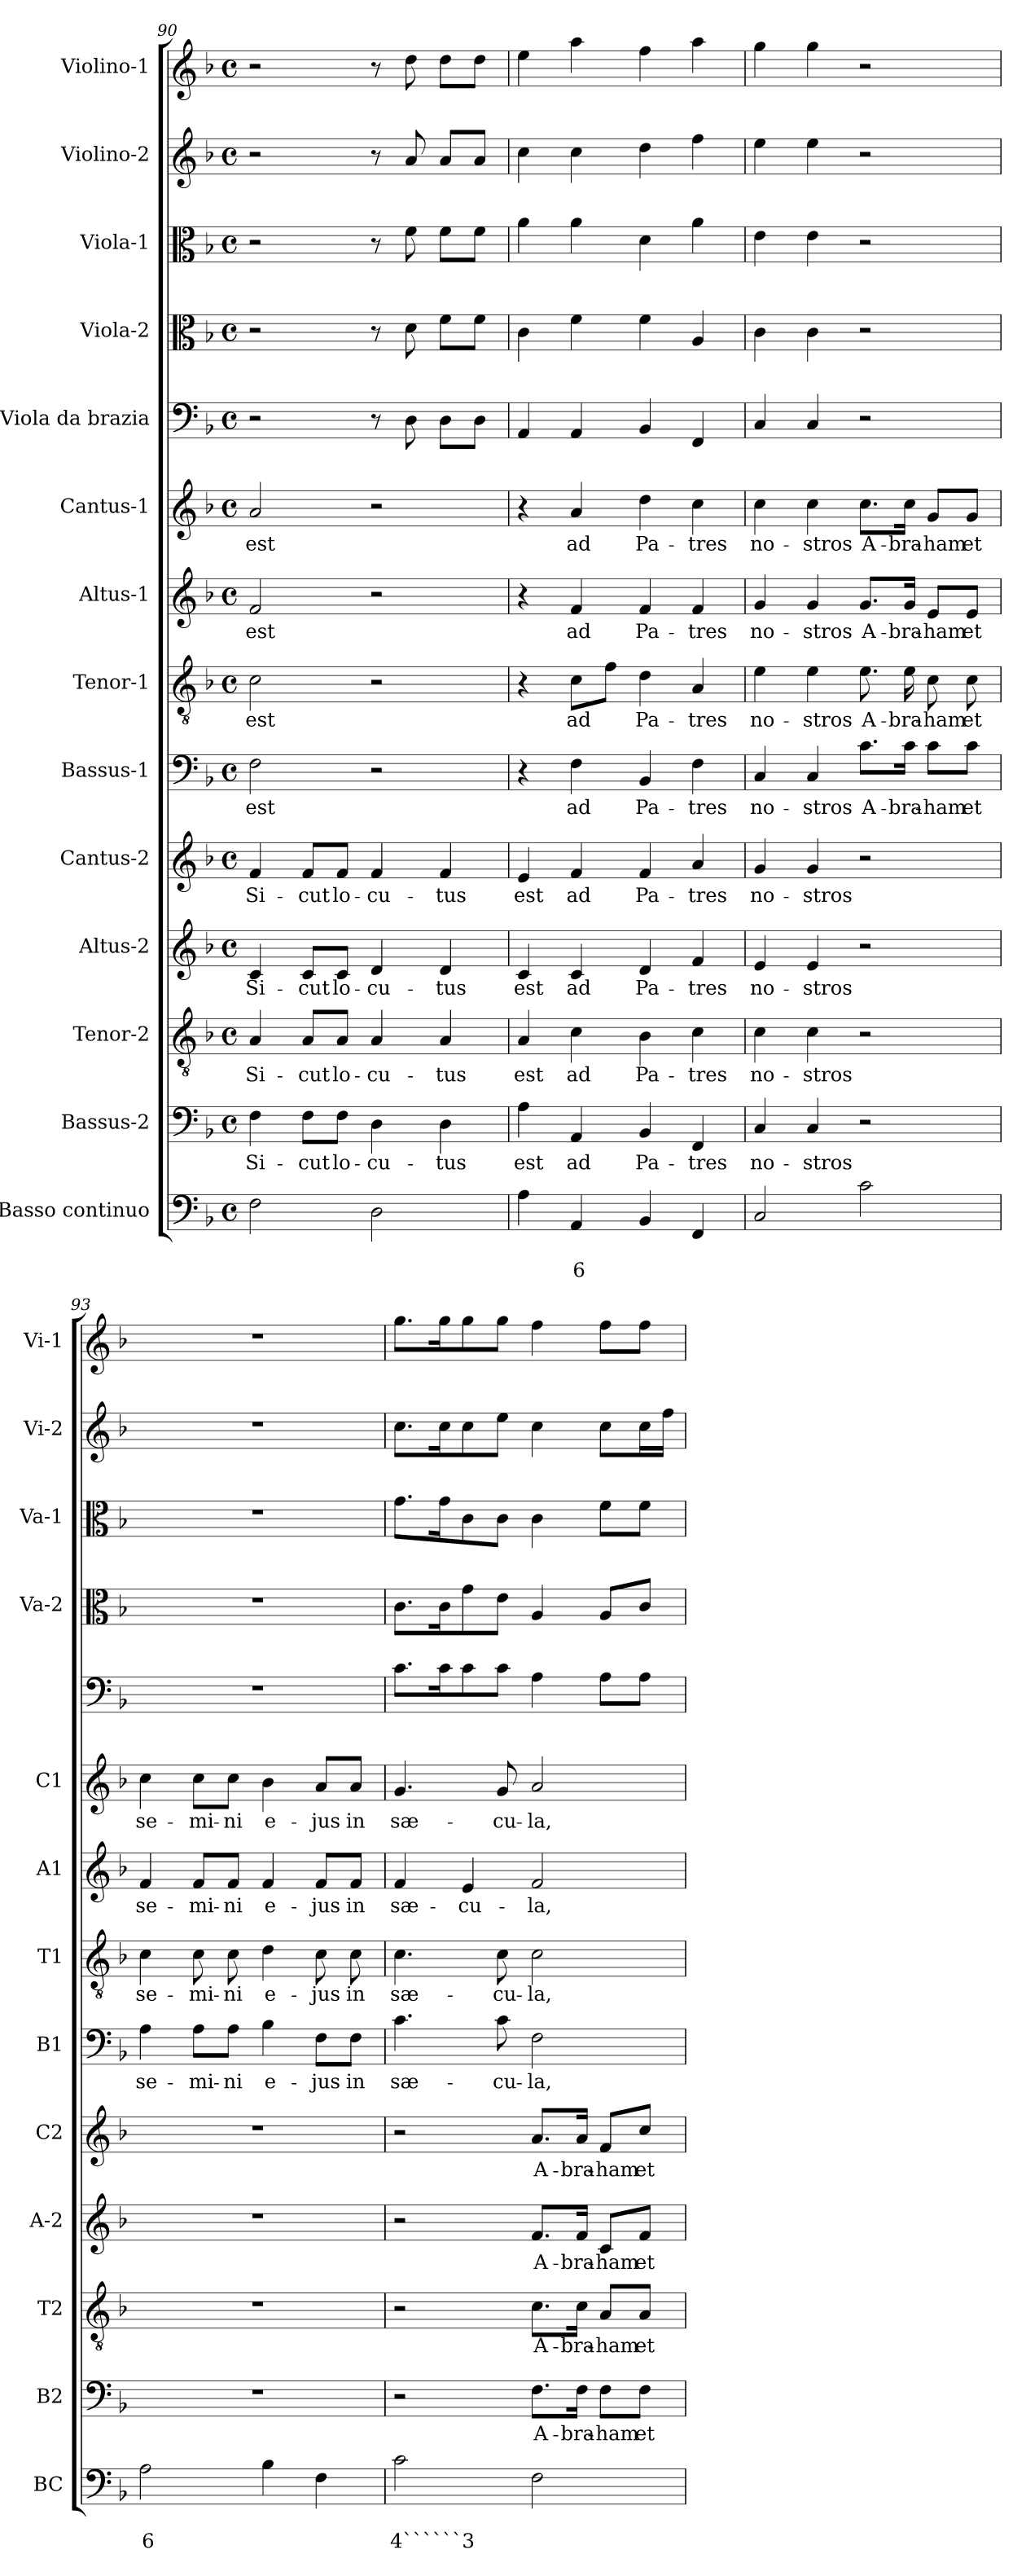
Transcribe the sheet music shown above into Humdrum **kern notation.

**kern	**text	**text	**kern	**text	**kern	**text	**kern	**text	**kern	**text	**kern	**text	**kern	**text	**kern	**text	**kern	**text	**kern	**kern	**kern	**kern	**kern
*part14	*part14	*part14	*part13	*part13	*part12	*part12	*part11	*part11	*part10	*part10	*part9	*part9	*part8	*part8	*part7	*part7	*part6	*part6	*part5	*part4	*part3	*part2	*part1
*staff14	*staff14	*staff14	*staff13	*staff13	*staff12	*staff12	*staff11	*staff11	*staff10	*staff10	*staff9	*staff9	*staff8	*staff8	*staff7	*staff7	*staff6	*staff6	*staff5	*staff4	*staff3	*staff2	*staff1
*I"Basso continuo	*	*	*I"Bassus-2	*	*I"Tenor-2	*	*I"Altus-2	*	*I"Cantus-2	*	*I"Bassus-1	*	*I"Tenor-1	*	*I"Altus-1	*	*I"Cantus-1	*	*I"Viola  da brazia	*I"Viola-2	*I"Viola-1	*I"Violino-2	*I"Violino-1
*I'BC	*	*	*I'B2	*	*I'T2	*	*I'A-2	*	*I'C2	*	*I'B1	*	*I'T1	*	*I'A1	*	*I'C1	*	*	*I'Va-2	*I'Va-1	*I'Vi-2	*I'Vi-1
!!LO:PB:g=z
*clefF4	*	*	*clefF4	*	*clefGv2	*	*clefG2	*	*clefG2	*	*clefF4	*	*clefGv2	*	*clefG2	*	*clefG2	*	*clefF4	*clefC3	*clefC3	*clefG2	*clefG2
*k[b-]	*	*	*k[b-]	*	*k[b-]	*	*k[b-]	*	*k[b-]	*	*k[b-]	*	*k[b-]	*	*k[b-]	*	*k[b-]	*	*k[b-]	*k[b-]	*k[b-]	*k[b-]	*k[b-]
*F:	*	*	*F:	*	*F:	*	*F:	*	*F:	*	*F:	*	*F:	*	*F:	*	*F:	*	*F:	*F:	*F:	*F:	*F:
*M4/4	*	*	*M4/4	*	*M4/4	*	*M4/4	*	*M4/4	*	*M4/4	*	*M4/4	*	*M4/4	*	*M4/4	*	*M4/4	*M4/4	*M4/4	*M4/4	*M4/4
*met(c)	*	*	*met(c)	*	*met(c)	*	*met(c)	*	*met(c)	*	*met(c)	*	*met(c)	*	*met(c)	*	*met(c)	*	*met(c)	*met(c)	*met(c)	*met(c)	*met(c)
=90	=90	=90	=90	=90	=90	=90	=90	=90	=90	=90	=90	=90	=90	=90	=90	=90	=90	=90	=90	=90	=90	=90	=90
!	!	!	!	!LO:LY:b	!	!LO:LY:b	!	!LO:LY:b	!	!LO:LY:b	!	!LO:LY:b	!	!LO:LY:b	!	!LO:LY:b	!	!LO:LY:b	!	!	!	!	!
2F\	.	.	4F\	Si-	4A/	Si-	4c/	Si-	4f/	Si-	2F\	est	2c\	est	2f/	est	2a/	est	2r	2r	2r	2r	2r
!	!	!	!	!LO:LY:b	!	!LO:LY:b	!	!LO:LY:b	!	!LO:LY:b	!	!	!	!	!	!	!	!	!	!	!	!	!
.	.	.	8F\L	-cut	8A/L	-cut	8c/L	-cut	8f/L	-cut	.	.	.	.	.	.	.	.	.	.	.	.	.
!	!	!	!	!LO:LY:b	!	!LO:LY:b	!	!LO:LY:b	!	!LO:LY:b	!	!	!	!	!	!	!	!	!	!	!	!	!
.	.	.	8F\J	lo-	8A/J	lo-	8c/J	lo-	8f/J	lo-	.	.	.	.	.	.	.	.	.	.	.	.	.
!	!	!	!	!LO:LY:b	!	!LO:LY:b	!	!LO:LY:b	!	!LO:LY:b	!	!	!	!	!	!	!	!	!	!	!	!	!
2D\	.	.	4D\	-cu-	4A/	-cu-	4d/	-cu-	4f/	-cu-	2r	.	2r	.	2r	.	2r	.	8r	8r	8r	8r	8r
.	.	.	.	.	.	.	.	.	.	.	.	.	.	.	.	.	.	.	8D\	8d\	8f\	8a/	8dd\
!	!	!	!	!LO:LY:b	!	!LO:LY:b	!	!LO:LY:b	!	!LO:LY:b	!	!	!	!	!	!	!	!	!	!	!	!	!
.	.	.	4D\	-tus	4A/	-tus	4d/	-tus	4f/	-tus	.	.	.	.	.	.	.	.	8D\L	8f\L	8f\L	8a/L	8dd\L
.	.	.	.	.	.	.	.	.	.	.	.	.	.	.	.	.	.	.	8D\J	8f\J	8f\J	8a/J	8dd\J
=91	=91	=91	=91	=91	=91	=91	=91	=91	=91	=91	=91	=91	=91	=91	=91	=91	=91	=91	=91	=91	=91	=91	=91
!	!	!	!	!LO:LY:b	!	!LO:LY:b	!	!LO:LY:b	!	!LO:LY:b	!	!	!	!	!	!	!	!	!	!	!	!	!
4A\	.	.	4A\	est	4A/	est	4c/	est	4e/	est	4r	.	4r	.	4r	.	4r	.	4AA/	4c\	4a\	4cc\	4ee\
!	!	!LO:LY:b	!	!LO:LY:b	!	!LO:LY:b	!	!LO:LY:b	!	!LO:LY:b	!	!LO:LY:b	!	!LO:LY:b	!	!LO:LY:b	!	!LO:LY:b	!	!	!	!	!
4AA/	.	6	4AA/	ad	4c\	ad	4c/	ad	4f/	ad	4F\	ad	8c\L	ad	4f/	ad	4a/	ad	4AA/	4f\	4a\	4cc\	4aa\
.	.	.	.	.	.	.	.	.	.	.	.	.	8f\J	.	.	.	.	.	.	.	.	.	.
!	!	!	!	!LO:LY:b	!	!LO:LY:b	!	!LO:LY:b	!	!LO:LY:b	!	!LO:LY:b	!	!LO:LY:b	!	!LO:LY:b	!	!LO:LY:b	!	!	!	!	!
4BB-/	.	.	4BB-/	Pa-	4B-\	Pa-	4d/	Pa-	4f/	Pa-	4BB-/	Pa-	4d\	Pa-	4f/	Pa-	4dd\	Pa-	4BB-/	4f\	4d\	4dd\	4ff\
!	!	!	!	!LO:LY:b	!	!LO:LY:b	!	!LO:LY:b	!	!LO:LY:b	!	!LO:LY:b	!	!LO:LY:b	!	!LO:LY:b	!	!LO:LY:b	!	!	!	!	!
4FF/	.	.	4FF/	-tres	4c\	-tres	4f/	-tres	4a/	-tres	4F\	-tres	4A/	-tres	4f/	-tres	4cc\	-tres	4FF/	4A/	4a\	4ff\	4aa\
=92	=92	=92	=92	=92	=92	=92	=92	=92	=92	=92	=92	=92	=92	=92	=92	=92	=92	=92	=92	=92	=92	=92	=92
!	!	!	!	!LO:LY:b	!	!LO:LY:b	!	!LO:LY:b	!	!LO:LY:b	!	!LO:LY:b	!	!LO:LY:b	!	!LO:LY:b	!	!LO:LY:b	!	!	!	!	!
2C/	.	.	4C/	no-	4c\	no-	4e/	no-	4g/	no-	4C/	no-	4e\	no-	4g/	no-	4cc\	no-	4C/	4c\	4e\	4ee\	4gg\
!	!	!	!	!LO:LY:b	!	!LO:LY:b	!	!LO:LY:b	!	!LO:LY:b	!	!LO:LY:b	!	!LO:LY:b	!	!LO:LY:b	!	!LO:LY:b	!	!	!	!	!
.	.	.	4C/	-stros	4c\	-stros	4e/	-stros	4g/	-stros	4C/	-stros	4e\	-stros	4g/	-stros	4cc\	-stros	4C/	4c\	4e\	4ee\	4gg\
!	!	!	!	!	!	!	!	!	!	!	!	!LO:LY:b	!	!LO:LY:b	!	!LO:LY:b	!	!LO:LY:b	!	!	!	!	!
2c\	.	.	2r	.	2r	.	2r	.	2r	.	8.c\L	A-	8.e\	A-	8.g/L	A-	8.cc\L	A-	2r	2r	2r	2r	2r
!	!	!	!	!	!	!	!	!	!	!	!	!LO:LY:b	!	!LO:LY:b	!	!LO:LY:b	!	!LO:LY:b	!	!	!	!	!
.	.	.	.	.	.	.	.	.	.	.	16c\Jk	-bra-	16e\	-bra-	16g/Jk	-bra-	16cc\Jk	-bra-	.	.	.	.	.
!	!	!	!	!	!	!	!	!	!	!	!	!LO:LY:b	!	!LO:LY:b	!	!LO:LY:b	!	!LO:LY:b	!	!	!	!	!
.	.	.	.	.	.	.	.	.	.	.	8c\L	-ham	8c\	-ham	8e/L	-ham	8g/L	-ham	.	.	.	.	.
!	!	!	!	!	!	!	!	!	!	!	!	!LO:LY:b	!	!LO:LY:b	!	!LO:LY:b	!	!LO:LY:b	!	!	!	!	!
.	.	.	.	.	.	.	.	.	.	.	8c\J	et	8c\	et	8e/J	et	8g/J	et	.	.	.	.	.
=93	=93	=93	=93	=93	=93	=93	=93	=93	=93	=93	=93	=93	=93	=93	=93	=93	=93	=93	=93	=93	=93	=93	=93
!	!	!LO:LY:b	!	!	!	!	!	!	!	!	!	!LO:LY:b	!	!LO:LY:b	!	!LO:LY:b	!	!LO:LY:b	!	!	!	!	!
2A\	.	6	1r	.	1r	.	1r	.	1r	.	4A\	se-	4c\	se-	4f/	se-	4cc\	se-	1r	1r	1r	1r	1r
!	!	!	!	!	!	!	!	!	!	!	!	!LO:LY:b	!	!LO:LY:b	!	!LO:LY:b	!	!LO:LY:b	!	!	!	!	!
.	.	.	.	.	.	.	.	.	.	.	8A\L	-mi-	8c\	-mi-	8f/L	-mi-	8cc\L	-mi-	.	.	.	.	.
!	!	!	!	!	!	!	!	!	!	!	!	!LO:LY:b	!	!LO:LY:b	!	!LO:LY:b	!	!LO:LY:b	!	!	!	!	!
.	.	.	.	.	.	.	.	.	.	.	8A\J	-ni	8c\	-ni	8f/J	-ni	8cc\J	-ni	.	.	.	.	.
!	!	!	!	!	!	!	!	!	!	!	!	!LO:LY:b	!	!LO:LY:b	!	!LO:LY:b	!	!LO:LY:b	!	!	!	!	!
4B-\	.	.	.	.	.	.	.	.	.	.	4B-\	e-	4d\	e-	4f/	e-	4b-\	e-	.	.	.	.	.
!	!	!	!	!	!	!	!	!	!	!	!	!LO:LY:b	!	!LO:LY:b	!	!LO:LY:b	!	!LO:LY:b	!	!	!	!	!
4F\	.	.	.	.	.	.	.	.	.	.	8F\L	-jus	8c\	-jus	8f/L	-jus	8a/L	-jus	.	.	.	.	.
!	!	!	!	!	!	!	!	!	!	!	!	!LO:LY:b	!	!LO:LY:b	!	!LO:LY:b	!	!LO:LY:b	!	!	!	!	!
.	.	.	.	.	.	.	.	.	.	.	8F\J	in	8c\	in	8f/J	in	8a/J	in	.	.	.	.	.
=94	=94	=94	=94	=94	=94	=94	=94	=94	=94	=94	=94	=94	=94	=94	=94	=94	=94	=94	=94	=94	=94	=94	=94
!	!	!LO:LY:b	!	!	!	!	!	!	!	!	!	!LO:LY:b	!	!LO:LY:b	!	!LO:LY:b	!	!LO:LY:b	!	!	!	!	!
2c\	.	4``````3	2r	.	2r	.	2r	.	2r	.	4.c\	sæ-	4.c\	sæ-	4f/	sæ-	4.g/	sæ-	8.c\L	8.c\L	8.g\L	8.cc\L	8.gg\L
.	.	.	.	.	.	.	.	.	.	.	.	.	.	.	.	.	.	.	16c\k	16c\k	16g\k	16cc\k	16gg\k
!	!	!	!	!	!	!	!	!	!	!	!	!	!	!	!	!LO:LY:b	!	!	!	!	!	!	!
.	.	.	.	.	.	.	.	.	.	.	.	.	.	.	4e/	-cu-	.	.	8c\	8g\	8c\	8cc\	8gg\
!	!	!	!	!	!	!	!	!	!	!	!	!LO:LY:b	!	!LO:LY:b	!	!	!	!LO:LY:b	!	!	!	!	!
.	.	.	.	.	.	.	.	.	.	.	8c\	-cu-	8c\	-cu-	.	.	8g/	-cu-	8c\J	8e\J	8c\J	8ee\J	8gg\J
!	!	!	!	!LO:LY:b	!	!LO:LY:b	!	!LO:LY:b	!	!LO:LY:b	!	!LO:LY:b	!	!LO:LY:b	!	!LO:LY:b	!	!LO:LY:b	!	!	!	!	!
2F\	.	.	8.F\L	A-	8.c\L	A-	8.f/L	A-	8.a/L	A-	2F\	-la,	2c\	-la,	2f/	-la,	2a/	-la,	4A\	4A/	4c\	4cc\	4ff\
!	!	!	!	!LO:LY:b	!	!LO:LY:b	!	!LO:LY:b	!	!LO:LY:b	!	!	!	!	!	!	!	!	!	!	!	!	!
.	.	.	16F\Jk	-bra-	16c\Jk	-bra-	16f/Jk	-bra-	16a/Jk	-bra-	.	.	.	.	.	.	.	.	.	.	.	.	.
!	!	!	!	!LO:LY:b	!	!LO:LY:b	!	!LO:LY:b	!	!LO:LY:b	!	!	!	!	!	!	!	!	!	!	!	!	!
.	.	.	8F\L	-ham	8A/L	-ham	8c/L	-ham	8f/L	-ham	.	.	.	.	.	.	.	.	8A\L	8A/L	8f\L	8cc\L	8ff\L
!	!	!	!	!LO:LY:b	!	!LO:LY:b	!	!LO:LY:b	!	!LO:LY:b	!	!	!	!	!	!	!	!	!	!	!	!	!
.	.	.	8F\J	et	8A/J	et	8f/J	et	8cc/J	et	.	.	.	.	.	.	.	.	8A\J	8c/J	8f\J	16cc\L	8ff\J
.	.	.	.	.	.	.	.	.	.	.	.	.	.	.	.	.	.	.	.	.	.	16ff\JJ	.
=	=	=	=	=	=	=	=	=	=	=	=	=	=	=	=	=	=	=	=	=	=	=	=
*-	*-	*-	*-	*-	*-	*-	*-	*-	*-	*-	*-	*-	*-	*-	*-	*-	*-	*-	*-	*-	*-	*-	*-
